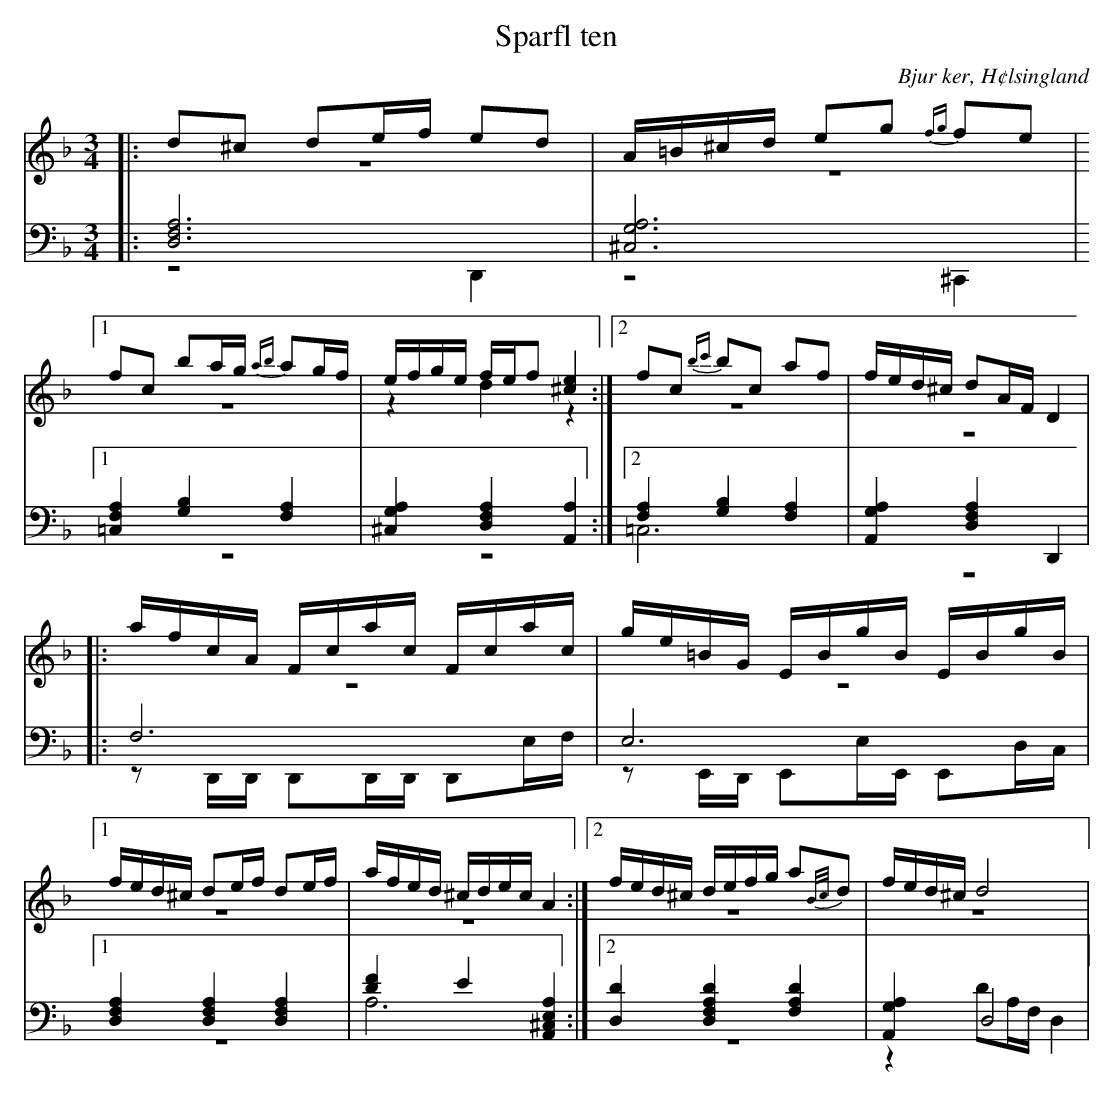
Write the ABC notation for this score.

X:1
T: Sparfl ten
O: Bjur ker, H¢lsingland
M: 3/4
L: 1/8
K: Dm
V:1
V:2 merge
V:3
V:4 merge
V:1
|:d^c de/f/ ed|A/=B/^c/d/ eg {fg}fe|1 fc ba/g/ {ab}ag/f/| e/f/g/e/ f/e/f [^c2e2]:|2 fc {bc'}bc af|f/e/d/^c/ dA/F/ D2|
|:a/f/c/A/  F/c/a/c/ F/c/a/c/|g/e/=B/G/  E/B/g/B/  E/B/g/B/|1 f/e/d/^c/ de/f/ de/f/|a/f/e/d/ ^c/d/e/c/ A2:|2 f/e/d/^c/ d/e/f/g/ a{B/c/}d|f/e/d/^c/ d4|
V:2
|:z6|z6|1 z6|z2 d2 z2:|2 z6|z6|
|:z6|z6|1 z6|z6:|2 z6|z6|
V:3 clef=bass
|:[D,6F,6A,6]|[^C,6G,6A,6]|1 [=C,2F,2A,2] [G,2B,2] [F,2A,2]|[^C,2G,2A,2] [D,2F,2A,2] [A,,2A,2]:|2 [F,2A,2] [G,2B,2] [F,2A,2]|[A,,2G,2A,2] [D,2F,2A,2] D,,2|
|:F,6|E,6|1 [D,2F,2A,2] [D,2F,2A,2] [D,2F,2A,2]|[D2F2] E2 [A,,2^C,2E,2A,2]:|2 [D,2D2] [D,2F,2A,2D2] [F,2A,2D2]|[A,,2G,2A,2] D,4|
V:4 clef=bass
|:z4 D,,2|z4 ^C,,2|1 z6|z6:|2 =C,6|z6|
|:zD,,/D,,/ D,,D,,/D,,/ D,,E,/F,/|zE,,/D,,/ E,,E,/E,,/ E,,D,/C,/|1 z6|A,6:|2 z6|z2 DA,/F,/ D,2|
